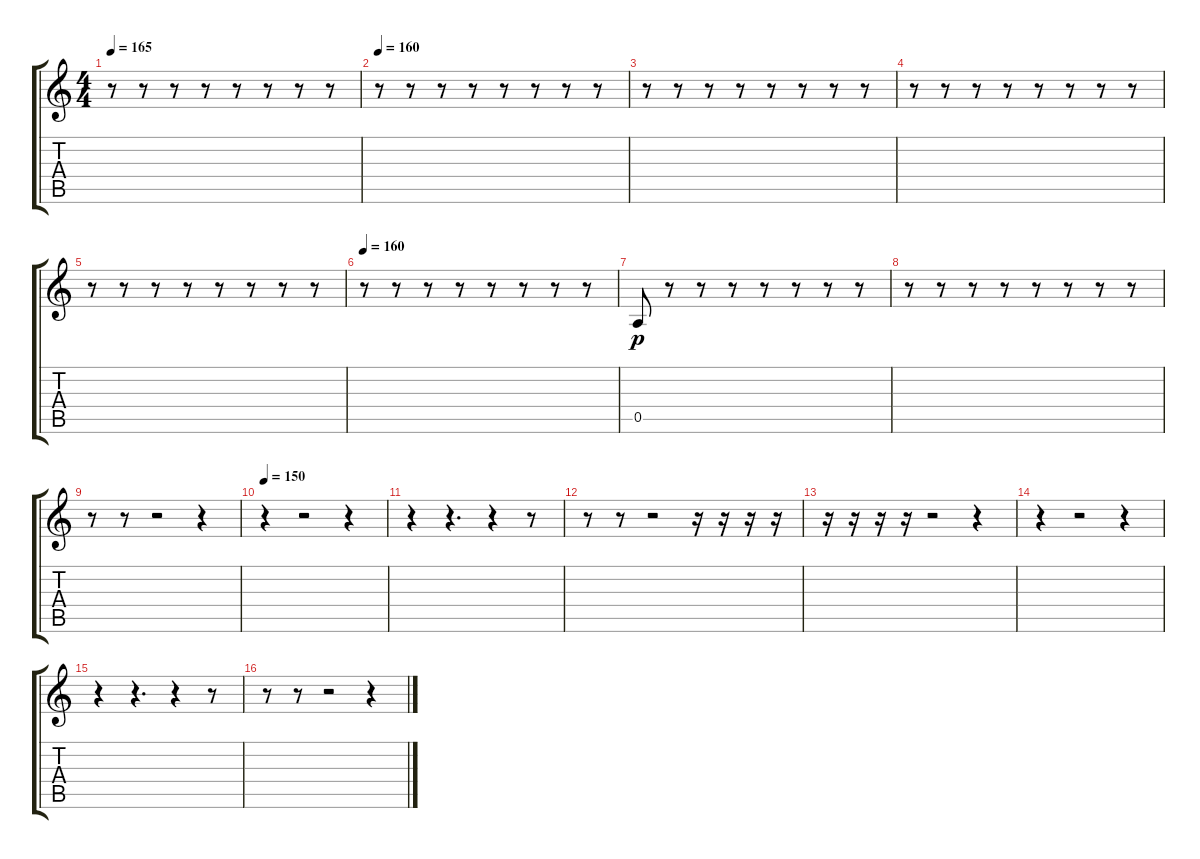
\track "" {instrument slapbass1}
\staff {score tabs}
\tuning (E4 B3 G3 D3 A2 E2) {hide}
\ts (4 4)
\tempo 165
\clef g2
\ks c
r.8{dy p} r.8 r.8 r.8 r.8 r.8 r.8 r.8 |
\tempo 160
r.8 r.8 r.8 r.8 r.8 r.8 r.8 r.8 |
r.8 r.8 r.8 r.8 r.8 r.8 r.8 r.8 |
r.8 r.8 r.8 r.8 r.8 r.8 r.8 r.8 |
r.8 r.8 r.8 r.8 r.8 r.8 r.8 r.8 |
\tempo 160
r.8 r.8 r.8 r.8 r.8 r.8 r.8 r.8 |
0.5.8 r.8 r.8 r.8 r.8 r.8 r.8 r.8 |
r.8 r.8 r.8 r.8 r.8 r.8 r.8 r.8 |
r.8 r.8 r.2 r.4 |
\tempo 150
r.4 r.2 r.4 |
r.4 r.4{d} r.4 r.8 |
r.8 r.8 r.2 r.16 r.16 r.16 r.16 |
r.16 r.16 r.16 r.16 r.2 r.4 |
r.4 r.2 r.4 |
r.4 r.4{d} r.4 r.8 |
r.8 r.8 r.2 r.4
